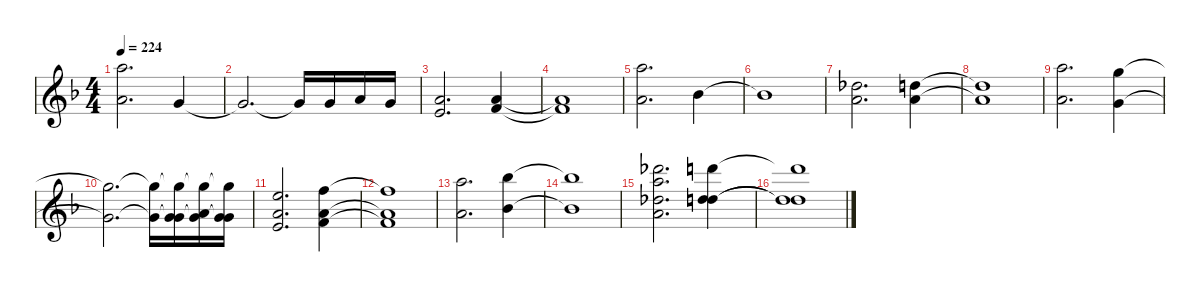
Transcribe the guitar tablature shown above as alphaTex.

\hideDynamics
\bracketExtendMode nobrackets
\singleTrackTrackNamePolicy hidden
\multiTrackTrackNamePolicy hidden
\firstSystemTrackNameMode fullname
\firstSystemTrackNameOrientation horizontal
\otherSystemsTrackNameOrientation horizontal
\track ("Keyboards" "S-Gt") {defaultSystemsLayout 8 instrument stringensemble1}
\staff {score}
\tuning (E4 B3 G3 D3 A2 D2)
\displaytranspose 12
\ts (4 4)
\tempo 224
\clef g2
\ks dminor
(14.3{acc forcenatural} 12.5{acc forcenatural}).2{d dy mf beam Down} 10.5{acc forcenatural}.4{dy f beam Up} |
10.5{t acc forcenatural}.2{d beam Up} 10.5{t acc forcenatural}.16{beam Up} 10.5{acc forcenatural}.16{beam Up} 12.5{acc forcenatural}.16{beam Up} 10.5{acc forcenatural}.16{beam Up} |
(7.4{acc forcenatural} 7.5{acc forcenatural}).2{d dy mp beam Up} (7.4{acc forcenatural} 8.5{acc forcenatural}).4{beam Up} |
(7.4{t acc forcenatural} 8.5{t acc forcenatural}).1{dy f beam Up} |
(14.3{acc forcenatural} 12.5{acc forcenatural}).2{d dy mp beam Down} 13.5{acc b}.4{dy f beam Down} |
13.5{t acc b}.1{beam Down} |
(11.4{acc b} 12.5{acc forcenatural}).2{d beam Down} (12.4{acc forcenatural} 12.5{acc forcenatural}).4{beam Down} |
(12.4{t acc forcenatural} 12.5{t acc forcenatural}).1{beam Down} |
(10.2{acc forcenatural} 7.4{acc forcenatural}).2{d instrument stringensemble1 beam Down} (8.2{acc forcenatural} 5.4{acc forcenatural}).4{beam Down} |
(8.2{t acc forcenatural} 5.4{t acc forcenatural}).2{d beam Down} (8.2{t acc forcenatural} 5.4{t acc forcenatural}).16{dy mf beam Down} (8.2{t acc forcenatural} 5.4{t acc forcenatural} 10.5{acc forcenatural}).16{dy f beam Down} (8.2{t acc forcenatural} 5.4{t acc forcenatural} 12.5{acc forcenatural}).16{beam Down} (8.2{t acc forcenatural} 5.4{t acc forcenatural} 10.5{acc forcenatural}).16{beam Down} |
(5.2{acc forcenatural} 2.4{acc forcenatural} 12.5{acc forcenatural}).2{d beam Up} (6.2{acc forcenatural} 3.4{acc forcenatural} 12.5{acc forcenatural}).4{beam Down} |
(6.2{t acc forcenatural} 3.4{t acc forcenatural} 12.5{t acc forcenatural}).1{beam Down} |
(10.2{acc forcenatural} 7.4{acc forcenatural}).2{d beam Down} (11.2{acc b} 8.4{acc b}).4{beam Down} |
(11.2{t acc b} 8.4{t acc b}).1{beam Down} |
(14.2{acc b} 14.3{acc forcenatural} 7.4{acc forcenatural} 16.5{acc b}).2{d dy mf beam Down} (15.2{acc forcenatural} 12.4{acc forcenatural} 17.5{acc forcenatural}).4{dy f beam Down} |
(15.2{t acc forcenatural} 12.4{t acc forcenatural} 17.5{t acc forcenatural}).1{beam Down}
